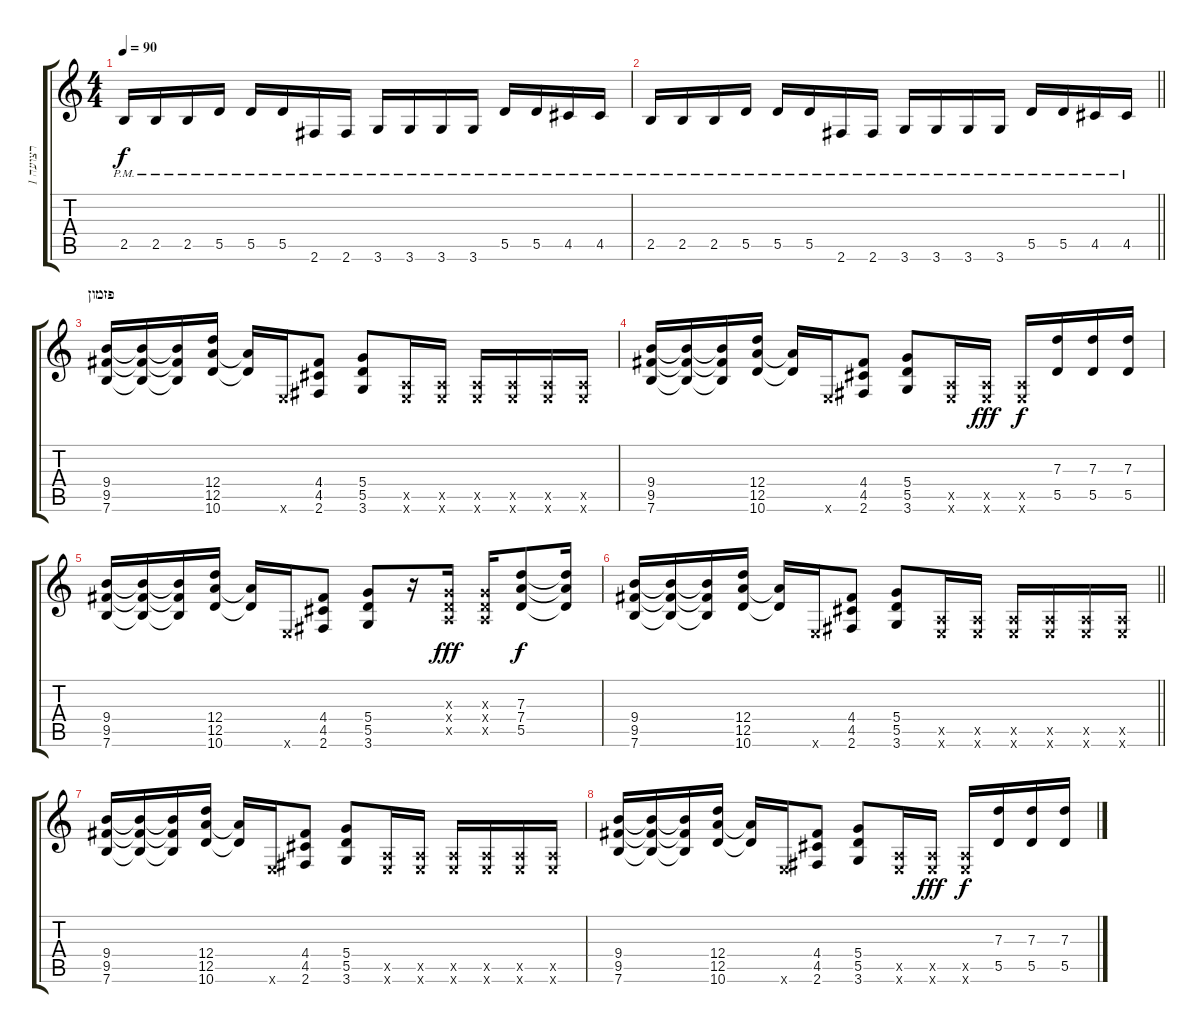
\track ("רצועה 1" "רצועה 1") {instrument distortionguitar}
\staff {score tabs}
\tuning (E4 B3 G3 D3 A2 E2) {hide}
\ts (4 4)
\tempo 90
\clef g2
\ks c
2.5{pm}.16{dy f volume 13} 2.5{pm}.16 2.5{pm}.16 5.5{pm}.16 5.5{pm}.16 5.5{pm}.16 2.6{pm}.16 2.6{pm}.16 3.6{pm}.16 3.6{pm}.16 3.6{pm}.16 3.6{pm}.16 5.5{pm}.16 5.5{pm}.16 4.5{pm}.16 4.5{pm}.16 |
\barLineRight lightlight
2.5{pm}.16{volume 13} 2.5{pm}.16 2.5{pm}.16 5.5{pm}.16 5.5{pm}.16 5.5{pm}.16 2.6{pm}.16 2.6{pm}.16 3.6{pm}.16 3.6{pm}.16 3.6{pm}.16 3.6{pm}.16 5.5{pm}.16 5.5{pm}.16 4.5{pm}.16 4.5{pm}.16 |
\section ("" "פזמון")
(9.4 9.5 7.6).16{volume 13 balance 8} (9.4{t} 9.5{t} 7.6{t}).16 (9.4{t} 9.5{t} 7.6{t}).16 (12.4 12.5 10.6).16 (12.5{t} 10.6{t}).16 0.6{x}.16 (4.4 4.5 2.6).8 (5.4 5.5 3.6).8 (0.5{x} 0.6{x}).16 (0.5{x} 0.6{x}).16 (0.5{x} 0.6{x}).16 (0.5{x} 0.6{x}).16 (0.5{x} 0.6{x}).16 (0.5{x} 0.6{x}).16 |
(9.4 9.5 7.6).16{volume 13 balance 8} (9.4{t} 9.5{t} 7.6{t}).16 (9.4{t} 9.5{t} 7.6{t}).16 (12.4 12.5 10.6).16 (12.5{t} 10.6{t}).16 0.6{x}.16 (4.4 4.5 2.6).8 (5.4 5.5 3.6).8 (0.5{x} 0.6{x}).16 (0.5{x} 0.6{x}).16{dy fff} (0.5{x} 0.6{x}).16{dy f} (7.3 5.5).16 (7.3 5.5).16 (7.3 5.5).16 |
(9.4 9.5 7.6).16 (9.4{t} 9.5{t} 7.6{t}).16 (9.4{t} 9.5{t} 7.6{t}).16 (12.4 12.5 10.6).16 (12.5{t} 10.6{t}).16 0.6{x}.16 (4.4 4.5 2.6).8 (5.4 5.5 3.6).8 r.16 (0.3{x} 0.4{x} 0.5{x}).16{dy fff} (0.3{x} 0.4{x} 0.5{x}).16 (7.3 7.4 5.5).8{dy f} (7.3{t} 7.4{t} 5.5{t}).16 |
\barLineRight lightlight
(9.4 9.5 7.6).16{volume 13 balance 8} (9.4{t} 9.5{t} 7.6{t}).16 (9.4{t} 9.5{t} 7.6{t}).16 (12.4 12.5 10.6).16 (12.5{t} 10.6{t}).16 0.6{x}.16 (4.4 4.5 2.6).8 (5.4 5.5 3.6).8 (0.5{x} 0.6{x}).16 (0.5{x} 0.6{x}).16 (0.5{x} 0.6{x}).16 (0.5{x} 0.6{x}).16 (0.5{x} 0.6{x}).16 (0.5{x} 0.6{x}).16 |
(9.4 9.5 7.6).16{volume 13 balance 8} (9.4{t} 9.5{t} 7.6{t}).16 (9.4{t} 9.5{t} 7.6{t}).16 (12.4 12.5 10.6).16 (12.5{t} 10.6{t}).16 0.6{x}.16 (4.4 4.5 2.6).8 (5.4 5.5 3.6).8 (0.5{x} 0.6{x}).16 (0.5{x} 0.6{x}).16 (0.5{x} 0.6{x}).16 (0.5{x} 0.6{x}).16 (0.5{x} 0.6{x}).16 (0.5{x} 0.6{x}).16 |
(9.4 9.5 7.6).16{volume 13 balance 8} (9.4{t} 9.5{t} 7.6{t}).16 (9.4{t} 9.5{t} 7.6{t}).16 (12.4 12.5 10.6).16 (12.5{t} 10.6{t}).16 0.6{x}.16 (4.4 4.5 2.6).8 (5.4 5.5 3.6).8 (0.5{x} 0.6{x}).16 (0.5{x} 0.6{x}).16{dy fff} (0.5{x} 0.6{x}).16{dy f} (7.3 5.5).16 (7.3 5.5).16 (7.3 5.5).16
